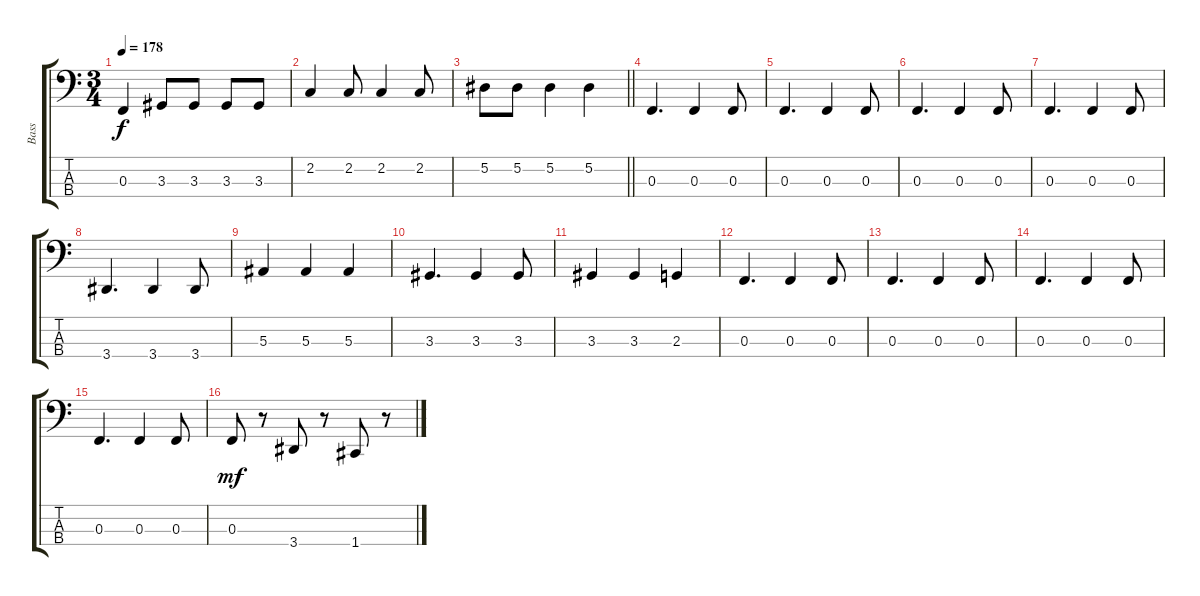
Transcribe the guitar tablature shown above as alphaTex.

\track ("Bass" "Bass") {instrument slapbass1}
\staff {score tabs}
\tuning (Eb2 Bb1 F1 C1) {hide}
\ts (3 4)
\tempo 178
\clef f4
\ks c
0.3.4{dy f} 3.3.8 3.3.8 3.3.8 3.3.8 |
2.2.4 2.2.8 2.2.4 2.2.8 |
\barLineRight lightlight
5.2.8 5.2.8 5.2.4 5.2.4 |
0.3.4{d} 0.3.4 0.3.8 |
0.3.4{d} 0.3.4 0.3.8 |
0.3.4{d} 0.3.4 0.3.8 |
0.3.4{d} 0.3.4 0.3.8 |
3.4.4{d} 3.4.4 3.4.8 |
5.3.4 5.3.4 5.3.4 |
3.3.4{d} 3.3.4 3.3.8 |
3.3.4 3.3.4 2.3.4 |
0.3.4{d} 0.3.4 0.3.8 |
0.3.4{d} 0.3.4 0.3.8 |
0.3.4{d} 0.3.4 0.3.8 |
0.3.4{d} 0.3.4 0.3.8 |
0.3.8{dy mf} r.8 3.4.8 r.8 1.4.8 r.8
